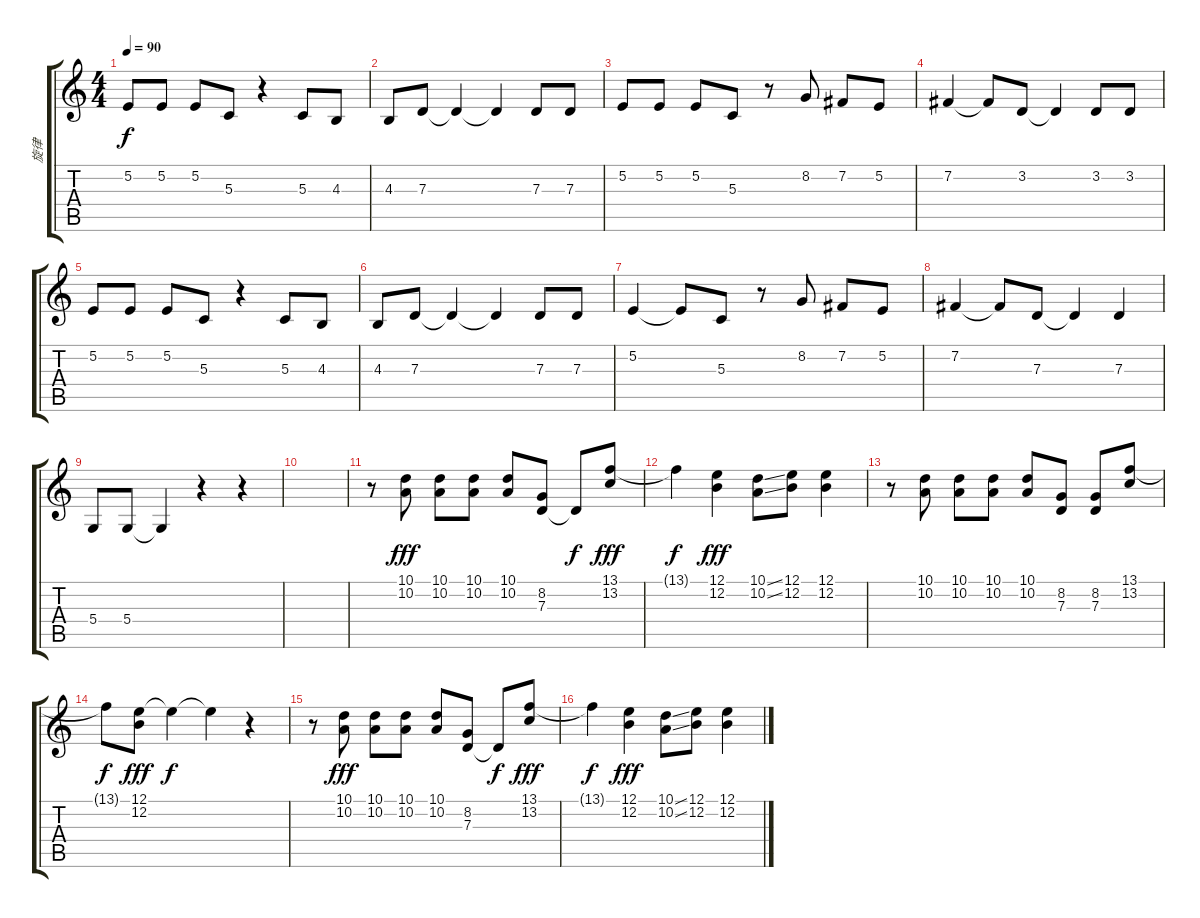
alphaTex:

\track ("旋律" "旋律") {instrument musicbox}
\staff {score tabs}
\tuning (E4 B3 G3 D3 A2 E2) {hide}
\ts (4 4)
\tempo 90
\clef g2
\ks c
5.2.8{dy f} 5.2.8 5.2.8 5.3.8 r.4 5.3.8 4.3.8 |
4.3.8 7.3.8 7.3{t}.4 7.3{t}.4 7.3.8 7.3.8 |
5.2.8 5.2.8 5.2.8 5.3.8 r.8 8.2.8 7.2.8 5.2.8 |
7.2.4 7.2{t}.8 3.2.8 3.2{t}.4 3.2.8 3.2.8 |
5.2.8 5.2.8 5.2.8 5.3.8 r.4 5.3.8 4.3.8 |
4.3.8 7.3.8 7.3{t}.4 7.3{t}.4 7.3.8 7.3.8 |
5.2.4 5.2{t}.8 5.3.8 r.8 8.2.8 7.2.8 5.2.8 |
7.2.4 7.2{t}.8 7.3.8 7.3{t}.4 7.3.4 |
5.4.8 5.4.8 5.4{t}.4 r.4 r.4 |
|
r.8 (10.1 10.2).8{dy fff} (10.1 10.2).8 (10.1 10.2).8 (10.1 10.2).8 (8.2 7.3).8 7.3{t}.8{dy f} (13.1 13.2).8{dy fff} |
13.1{t}.4{dy f} (12.1 12.2).4{dy fff} (10.1{ss} 10.2{ss}).8 (12.1 12.2).8 (12.1 12.2).4 |
r.8 (10.1 10.2).8 (10.1 10.2).8 (10.1 10.2).8 (10.1 10.2).8 (8.2 7.3).8 (8.2 7.3).8 (13.1 13.2).8 |
13.1{t}.8{dy f} (12.1 12.2).8{dy fff} 12.1{t}.4{dy f} 12.1{t}.4 r.4 |
r.8 (10.1 10.2).8{dy fff} (10.1 10.2).8 (10.1 10.2).8 (10.1 10.2).8 (8.2 7.3).8 7.3{t}.8{dy f} (13.1 13.2).8{dy fff} |
13.1{t}.4{dy f} (12.1 12.2).4{dy fff} (10.1{ss} 10.2{ss}).8 (12.1 12.2).8 (12.1 12.2).4
